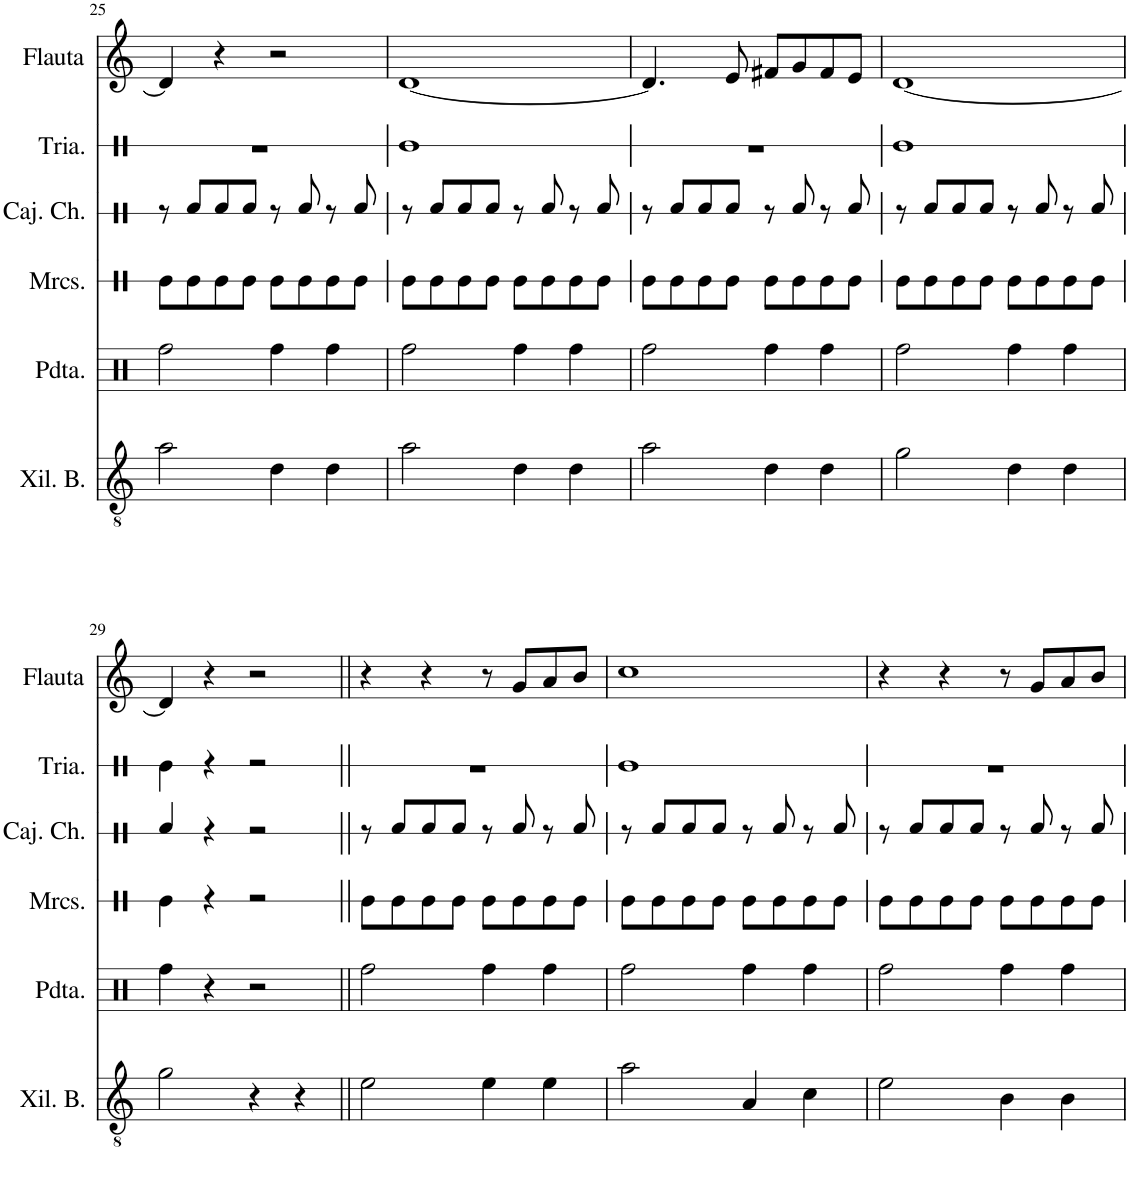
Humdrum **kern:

**kern	**kern	**kern	**kern	**kern	**kern
*part6	*part5	*part4	*part3	*part2	*part1
*staff6	*staff5	*staff4	*staff3	*staff2	*staff1
*I"Xilófono Bajo	*I"Pandereta	*I"Maracas	*I"Caja china	*I"Triángulo	*I"Flauta
*I'Xil. B.	*I'Pdta.	*I'Mrcs.	*I'Caj. Ch.	*	*I'Flauta
!!LO:PB:g=z
*clefGv2	*clefX	*clefX	*clefX	*clefX	*clefG2
*k[]	*k[]	*k[]	*k[]	*k[]	*k[]
*M4/4	*M4/4	*M4/4	*M4/4	*M4/4	*M4/4
=25	=25	=25	=25	=25	=25
2a\	2Rff\	8Re\L	8r	1r	4d/]
.	.	8Re\	8Rf/L	.	.
.	.	8Re\	8Rf/	.	4r
.	.	8Re\J	8Rf/J	.	.
4d\	4Rff\	8Re\L	8r	.	2r
.	.	8Re\	8Rf/	.	.
4d\	4Rff\	8Re\	8r	.	.
.	.	8Re\J	8Rf/	.	.
=26	=26	=26	=26	=26	=26
2a\	2Rff\	8Re\L	8r	1Re	[1d
.	.	8Re\	8Rf/L	.	.
.	.	8Re\	8Rf/	.	.
.	.	8Re\J	8Rf/J	.	.
4d\	4Rff\	8Re\L	8r	.	.
.	.	8Re\	8Rf/	.	.
4d\	4Rff\	8Re\	8r	.	.
.	.	8Re\J	8Rf/	.	.
=27	=27	=27	=27	=27	=27
2a\	2Rff\	8Re\L	8r	1r	4.d/]
.	.	8Re\	8Rf/L	.	.
.	.	8Re\	8Rf/	.	.
.	.	8Re\J	8Rf/J	.	8e/
4d\	4Rff\	8Re\L	8r	.	8f#X/L
.	.	8Re\	8Rf/	.	8g/
4d\	4Rff\	8Re\	8r	.	8f#/
.	.	8Re\J	8Rf/	.	8e/J
=28	=28	=28	=28	=28	=28
2g\	2Rff\	8Re\L	8r	1Re	[1d
.	.	8Re\	8Rf/L	.	.
.	.	8Re\	8Rf/	.	.
.	.	8Re\J	8Rf/J	.	.
4d\	4Rff\	8Re\L	8r	.	.
.	.	8Re\	8Rf/	.	.
4d\	4Rff\	8Re\	8r	.	.
.	.	8Re\J	8Rf/	.	.
!!LO:LB:g=z
=29	=29	=29	=29	=29	=29
2g\	4Rff\	4Re\	4Rf/	4Re\	4d/]
.	4r	4r	4r	4r	4r
4r	2r	2r	2r	2r	2r
4r	.	.	.	.	.
=30||	=30||	=30||	=30||	=30||	=30||
2e\	2Rff\	8Re\L	8r	1r	4r
.	.	8Re\	8Rf/L	.	.
.	.	8Re\	8Rf/	.	4r
.	.	8Re\J	8Rf/J	.	.
4e\	4Rff\	8Re\L	8r	.	8r
.	.	8Re\	8Rf/	.	8g/L
4e\	4Rff\	8Re\	8r	.	8a/
.	.	8Re\J	8Rf/	.	8b/J
=31	=31	=31	=31	=31	=31
2a\	2Rff\	8Re\L	8r	1Re	1cc
.	.	8Re\	8Rf/L	.	.
.	.	8Re\	8Rf/	.	.
.	.	8Re\J	8Rf/J	.	.
4A/	4Rff\	8Re\L	8r	.	.
.	.	8Re\	8Rf/	.	.
4c\	4Rff\	8Re\	8r	.	.
.	.	8Re\J	8Rf/	.	.
=32	=32	=32	=32	=32	=32
2e\	2Rff\	8Re\L	8r	1r	4r
.	.	8Re\	8Rf/L	.	.
.	.	8Re\	8Rf/	.	4r
.	.	8Re\J	8Rf/J	.	.
4B\	4Rff\	8Re\L	8r	.	8r
.	.	8Re\	8Rf/	.	8g/L
4B\	4Rff\	8Re\	8r	.	8a/
.	.	8Re\J	8Rf/	.	8b/J
=	=	=	=	=	=
*-	*-	*-	*-	*-	*-
